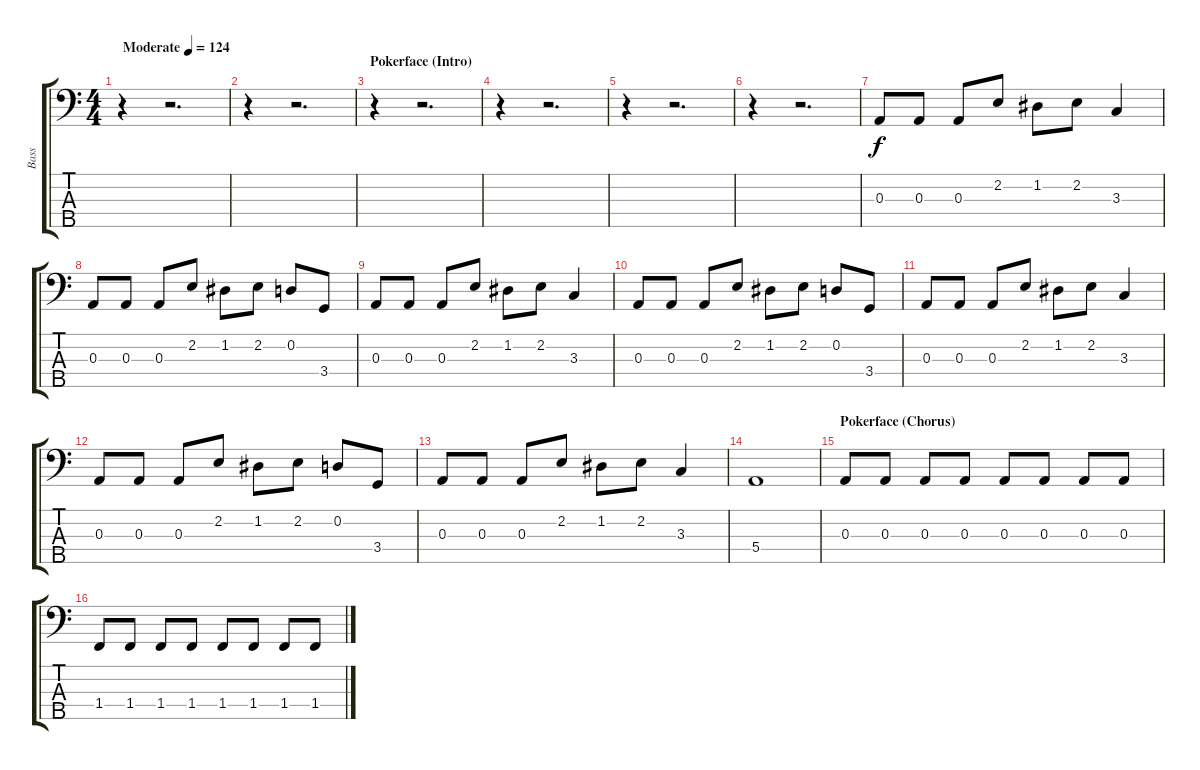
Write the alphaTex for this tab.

\track ("Bass" "Bass") {instrument electricbassfinger}
\staff {score tabs}
\tuning (G2 D2 A1 E1 B0) {hide}
\ts (4 4)
\tempo (124 "Moderate")
\clef f4
\ks c
r.4{dy f instrument electricbassfinger} r.2{d} |
r.4 r.2{d} |
\section ("" "Pokerface (Intro)")
r.4 r.2{d} |
r.4 r.2{d} |
r.4 r.2{d} |
r.4 r.2{d} |
0.3.8 0.3.8 0.3.8 2.2.8 1.2.8 2.2.8 3.3.4 |
0.3.8 0.3.8 0.3.8 2.2.8 1.2.8 2.2.8 0.2.8 3.4.8 |
0.3.8 0.3.8 0.3.8 2.2.8 1.2.8 2.2.8 3.3.4 |
0.3.8 0.3.8 0.3.8 2.2.8 1.2.8 2.2.8 0.2.8 3.4.8 |
0.3.8 0.3.8 0.3.8 2.2.8 1.2.8 2.2.8 3.3.4 |
0.3.8 0.3.8 0.3.8 2.2.8 1.2.8 2.2.8 0.2.8 3.4.8 |
0.3.8 0.3.8 0.3.8 2.2.8 1.2.8 2.2.8 3.3.4 |
5.4.1 |
\section ("" "Pokerface (Chorus)")
0.3.8 0.3.8 0.3.8 0.3.8 0.3.8 0.3.8 0.3.8 0.3.8 |
1.4.8 1.4.8 1.4.8 1.4.8 1.4.8 1.4.8 1.4.8 1.4.8
